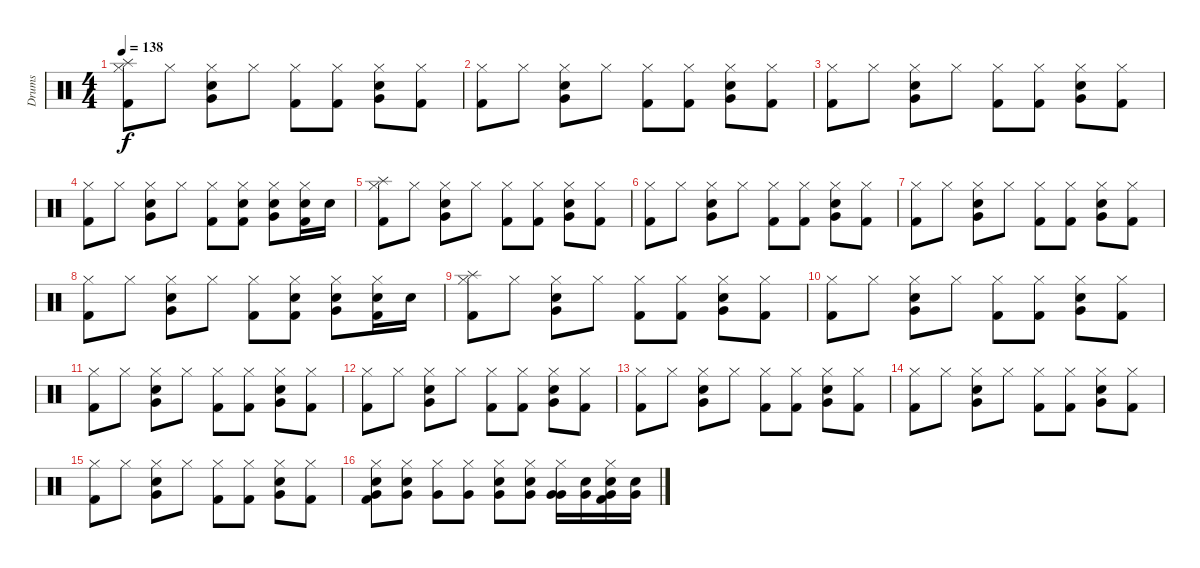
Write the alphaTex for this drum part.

\track ("Drums" "Drums") {instrument percussion}
\staff {score}
\articulation defaults
\ts (4 4)
\tempo 138
\clef neutral
\ks c
("Hi-Hat (closed)" "Kick (hit) 2" "Splash (hit)").8{dy f} "Hi-Hat (closed)".8 ("Hi-Hat (closed)" "Snare (hit) 2" "Very Low Tom (hit)").8 "Hi-Hat (closed)".8 ("Hi-Hat (closed)" "Kick (hit) 2").8 ("Hi-Hat (closed)" "Kick (hit) 2").8 ("Hi-Hat (closed)" "Snare (hit) 2" "Very Low Tom (hit)").8 ("Hi-Hat (closed)" "Kick (hit) 2").8 |
("Hi-Hat (closed)" "Kick (hit) 2").8 "Hi-Hat (closed)".8 ("Hi-Hat (closed)" "Snare (hit) 2" "Very Low Tom (hit)").8 "Hi-Hat (closed)".8 ("Hi-Hat (closed)" "Kick (hit) 2").8 ("Hi-Hat (closed)" "Kick (hit) 2").8 ("Hi-Hat (closed)" "Snare (hit) 2" "Very Low Tom (hit)").8 ("Hi-Hat (closed)" "Kick (hit) 2").8 |
("Hi-Hat (closed)" "Kick (hit) 2").8 "Hi-Hat (closed)".8 ("Hi-Hat (closed)" "Snare (hit) 2" "Very Low Tom (hit)").8 "Hi-Hat (closed)".8 ("Hi-Hat (closed)" "Kick (hit) 2").8 ("Hi-Hat (closed)" "Kick (hit) 2").8 ("Hi-Hat (closed)" "Snare (hit) 2" "Very Low Tom (hit)").8 ("Hi-Hat (closed)" "Kick (hit) 2").8 |
("Hi-Hat (closed)" "Kick (hit) 2").8 "Hi-Hat (closed)".8 ("Hi-Hat (closed)" "Snare (hit) 2" "Very Low Tom (hit)").8 "Hi-Hat (closed)".8 ("Hi-Hat (closed)" "Kick (hit) 2").8 ("Hi-Hat (closed)" "Kick (hit) 2" "Snare (hit) 2").8 ("Hi-Hat (closed)" "Snare (hit) 2" "Very Low Tom (hit)").8 ("Hi-Hat (closed)" "Kick (hit) 2" "Snare (hit) 2").16 "Snare (hit) 2".16 |
("Hi-Hat (closed)" "Kick (hit) 2" "Splash (hit)").8 "Hi-Hat (closed)".8 ("Hi-Hat (closed)" "Snare (hit) 2" "Very Low Tom (hit)").8 "Hi-Hat (closed)".8 ("Hi-Hat (closed)" "Kick (hit) 2").8 ("Hi-Hat (closed)" "Kick (hit) 2").8 ("Hi-Hat (closed)" "Snare (hit) 2" "Very Low Tom (hit)").8 ("Hi-Hat (closed)" "Kick (hit) 2").8 |
("Hi-Hat (closed)" "Kick (hit) 2").8 "Hi-Hat (closed)".8 ("Hi-Hat (closed)" "Snare (hit) 2" "Very Low Tom (hit)").8 "Hi-Hat (closed)".8 ("Hi-Hat (closed)" "Kick (hit) 2").8 ("Hi-Hat (closed)" "Kick (hit) 2").8 ("Hi-Hat (closed)" "Snare (hit) 2" "Very Low Tom (hit)").8 ("Hi-Hat (closed)" "Kick (hit) 2").8 |
("Hi-Hat (closed)" "Kick (hit) 2").8 "Hi-Hat (closed)".8 ("Hi-Hat (closed)" "Snare (hit) 2" "Very Low Tom (hit)").8 "Hi-Hat (closed)".8 ("Hi-Hat (closed)" "Kick (hit) 2").8 ("Hi-Hat (closed)" "Kick (hit) 2").8 ("Hi-Hat (closed)" "Snare (hit) 2" "Very Low Tom (hit)").8 ("Hi-Hat (closed)" "Kick (hit) 2").8 |
("Hi-Hat (closed)" "Kick (hit) 2").8 "Hi-Hat (closed)".8 ("Hi-Hat (closed)" "Snare (hit) 2" "Very Low Tom (hit)").8 "Hi-Hat (closed)".8 ("Hi-Hat (closed)" "Kick (hit) 2").8 ("Hi-Hat (closed)" "Kick (hit) 2" "Snare (hit) 2").8 ("Hi-Hat (closed)" "Snare (hit) 2" "Very Low Tom (hit)").8 ("Hi-Hat (closed)" "Kick (hit) 2" "Snare (hit) 2").16 "Snare (hit) 2".16 |
("Hi-Hat (closed)" "Kick (hit) 2" "Splash (hit)").8 "Hi-Hat (closed)".8 ("Hi-Hat (closed)" "Snare (hit) 2" "Very Low Tom (hit)").8 "Hi-Hat (closed)".8 ("Hi-Hat (closed)" "Kick (hit) 2").8 ("Hi-Hat (closed)" "Kick (hit) 2").8 ("Hi-Hat (closed)" "Snare (hit) 2" "Very Low Tom (hit)").8 ("Hi-Hat (closed)" "Kick (hit) 2").8 |
("Hi-Hat (closed)" "Kick (hit) 2").8 "Hi-Hat (closed)".8 ("Hi-Hat (closed)" "Snare (hit) 2" "Very Low Tom (hit)").8 "Hi-Hat (closed)".8 ("Hi-Hat (closed)" "Kick (hit) 2").8 ("Hi-Hat (closed)" "Kick (hit) 2").8 ("Hi-Hat (closed)" "Snare (hit) 2" "Very Low Tom (hit)").8 ("Hi-Hat (closed)" "Kick (hit) 2").8 |
("Hi-Hat (closed)" "Kick (hit) 2").8 "Hi-Hat (closed)".8 ("Hi-Hat (closed)" "Snare (hit) 2" "Very Low Tom (hit)").8 "Hi-Hat (closed)".8 ("Hi-Hat (closed)" "Kick (hit) 2").8 ("Hi-Hat (closed)" "Kick (hit) 2").8 ("Hi-Hat (closed)" "Snare (hit) 2" "Very Low Tom (hit)").8 ("Hi-Hat (closed)" "Kick (hit) 2").8 |
("Hi-Hat (closed)" "Kick (hit) 2").8 "Hi-Hat (closed)".8 ("Hi-Hat (closed)" "Snare (hit) 2" "Very Low Tom (hit)").8 "Hi-Hat (closed)".8 ("Hi-Hat (closed)" "Kick (hit) 2").8 ("Hi-Hat (closed)" "Kick (hit) 2").8 ("Hi-Hat (closed)" "Snare (hit) 2" "Very Low Tom (hit)").8 ("Hi-Hat (closed)" "Kick (hit) 2").8 |
("Hi-Hat (closed)" "Kick (hit) 2").8 "Hi-Hat (closed)".8 ("Hi-Hat (closed)" "Snare (hit) 2" "Very Low Tom (hit)").8 "Hi-Hat (closed)".8 ("Hi-Hat (closed)" "Kick (hit) 2").8 ("Hi-Hat (closed)" "Kick (hit) 2").8 ("Hi-Hat (closed)" "Snare (hit) 2" "Very Low Tom (hit)").8 ("Hi-Hat (closed)" "Kick (hit) 2").8 |
("Hi-Hat (closed)" "Kick (hit) 2").8 "Hi-Hat (closed)".8 ("Hi-Hat (closed)" "Snare (hit) 2" "Very Low Tom (hit)").8 "Hi-Hat (closed)".8 ("Hi-Hat (closed)" "Kick (hit) 2").8 ("Hi-Hat (closed)" "Kick (hit) 2").8 ("Hi-Hat (closed)" "Snare (hit) 2" "Very Low Tom (hit)").8 ("Hi-Hat (closed)" "Kick (hit) 2").8 |
("Hi-Hat (closed)" "Kick (hit) 2").8 "Hi-Hat (closed)".8 ("Hi-Hat (closed)" "Snare (hit) 2" "Very Low Tom (hit)").8 "Hi-Hat (closed)".8 ("Hi-Hat (closed)" "Kick (hit) 2").8 ("Hi-Hat (closed)" "Kick (hit) 2").8 ("Hi-Hat (closed)" "Snare (hit) 2" "Very Low Tom (hit)").8 ("Hi-Hat (closed)" "Kick (hit) 2").8 |
("Hi-Hat (closed)" "Kick (hit) 2" "Snare (hit) 2" "Very Low Tom (hit)").8 ("Hi-Hat (closed)" "Snare (hit) 2" "Very Low Tom (hit)").8 ("Hi-Hat (closed)" "Very Low Tom (hit)").8 ("Hi-Hat (closed)" "Very Low Tom (hit)").8 ("Hi-Hat (closed)" "Snare (hit) 2" "Very Low Tom (hit)").8 ("Hi-Hat (closed)" "Snare (hit) 2" "Very Low Tom (hit)").8 ("Hi-Hat (closed)" "Very Low Tom (hit)" "Very Low Tom (hit)").16 ("Snare (hit) 2" "Very Low Tom (hit)").16 ("Hi-Hat (closed)" "Kick (hit) 2" "Snare (hit) 2" "Very Low Tom (hit)").16 ("Snare (hit) 2" "Very Low Tom (hit)").16
